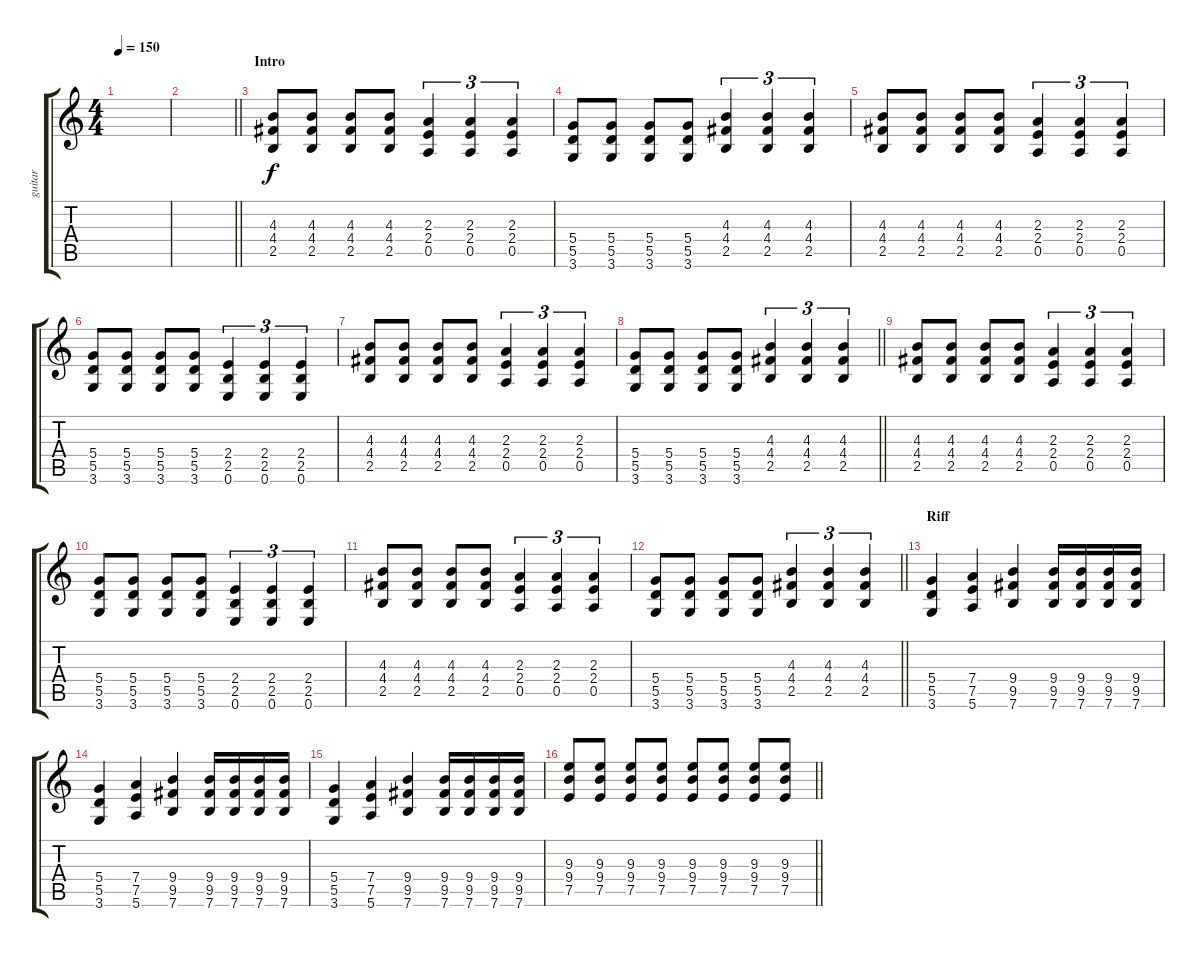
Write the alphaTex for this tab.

\track ("guitar" "guitar") {instrument overdrivenguitar}
\staff {score tabs}
\tuning (E4 B3 G3 D3 A2 E2) {hide}
\ts (4 4)
\tempo 150
\clef g2
\ks c
|
\barLineRight lightlight
|
\section ("" "Intro")
(4.3 4.4 2.5).8 (4.3 4.4 2.5).8 (4.3 4.4 2.5).8 (4.3 4.4 2.5).8 (2.3 2.4 0.5).4{tu (3 2)} (2.3 2.4 0.5).4{tu (3 2)} (2.3 2.4 0.5).4{tu (3 2)} |
(5.4 5.5 3.6).8 (5.4 5.5 3.6).8 (5.4 5.5 3.6).8 (5.4 5.5 3.6).8 (4.3 4.4 2.5).4{tu (3 2)} (4.3 4.4 2.5).4{tu (3 2)} (4.3 4.4 2.5).4{tu (3 2)} |
(4.3 4.4 2.5).8 (4.3 4.4 2.5).8 (4.3 4.4 2.5).8 (4.3 4.4 2.5).8 (2.3 2.4 0.5).4{tu (3 2)} (2.3 2.4 0.5).4{tu (3 2)} (2.3 2.4 0.5).4{tu (3 2)} |
(5.4 5.5 3.6).8 (5.4 5.5 3.6).8 (5.4 5.5 3.6).8 (5.4 5.5 3.6).8 (2.4 2.5 0.6).4{tu (3 2)} (2.4 2.5 0.6).4{tu (3 2)} (2.4 2.5 0.6).4{tu (3 2)} |
(4.3 4.4 2.5).8 (4.3 4.4 2.5).8 (4.3 4.4 2.5).8 (4.3 4.4 2.5).8 (2.3 2.4 0.5).4{tu (3 2)} (2.3 2.4 0.5).4{tu (3 2)} (2.3 2.4 0.5).4{tu (3 2)} |
\barLineRight lightlight
(5.4 5.5 3.6).8 (5.4 5.5 3.6).8 (5.4 5.5 3.6).8 (5.4 5.5 3.6).8 (4.3 4.4 2.5).4{tu (3 2)} (4.3 4.4 2.5).4{tu (3 2)} (4.3 4.4 2.5).4{tu (3 2)} |
\section ("" "")
(4.3 4.4 2.5).8 (4.3 4.4 2.5).8 (4.3 4.4 2.5).8 (4.3 4.4 2.5).8 (2.3 2.4 0.5).4{tu (3 2)} (2.3 2.4 0.5).4{tu (3 2)} (2.3 2.4 0.5).4{tu (3 2)} |
(5.4 5.5 3.6).8 (5.4 5.5 3.6).8 (5.4 5.5 3.6).8 (5.4 5.5 3.6).8 (2.4 2.5 0.6).4{tu (3 2)} (2.4 2.5 0.6).4{tu (3 2)} (2.4 2.5 0.6).4{tu (3 2)} |
(4.3 4.4 2.5).8 (4.3 4.4 2.5).8 (4.3 4.4 2.5).8 (4.3 4.4 2.5).8 (2.3 2.4 0.5).4{tu (3 2)} (2.3 2.4 0.5).4{tu (3 2)} (2.3 2.4 0.5).4{tu (3 2)} |
\barLineRight lightlight
(5.4 5.5 3.6).8 (5.4 5.5 3.6).8 (5.4 5.5 3.6).8 (5.4 5.5 3.6).8 (4.3 4.4 2.5).4{tu (3 2)} (4.3 4.4 2.5).4{tu (3 2)} (4.3 4.4 2.5).4{tu (3 2)} |
\section ("" "Riff")
(5.4 5.5 3.6).4 (7.4 7.5 5.6).4 (9.4 9.5 7.6).4 (9.4 9.5 7.6).16 (9.4 9.5 7.6).16 (9.4 9.5 7.6).16 (9.4 9.5 7.6).16 |
(5.4 5.5 3.6).4 (7.4 7.5 5.6).4 (9.4 9.5 7.6).4 (9.4 9.5 7.6).16 (9.4 9.5 7.6).16 (9.4 9.5 7.6).16 (9.4 9.5 7.6).16 |
(5.4 5.5 3.6).4 (7.4 7.5 5.6).4 (9.4 9.5 7.6).4 (9.4 9.5 7.6).16 (9.4 9.5 7.6).16 (9.4 9.5 7.6).16 (9.4 9.5 7.6).16 |
\barLineRight lightlight
(9.3 9.4 7.5).8 (9.3 9.4 7.5).8 (9.3 9.4 7.5).8 (9.3 9.4 7.5).8 (9.3 9.4 7.5).8 (9.3 9.4 7.5).8 (9.3 9.4 7.5).8 (9.3 9.4 7.5).8
